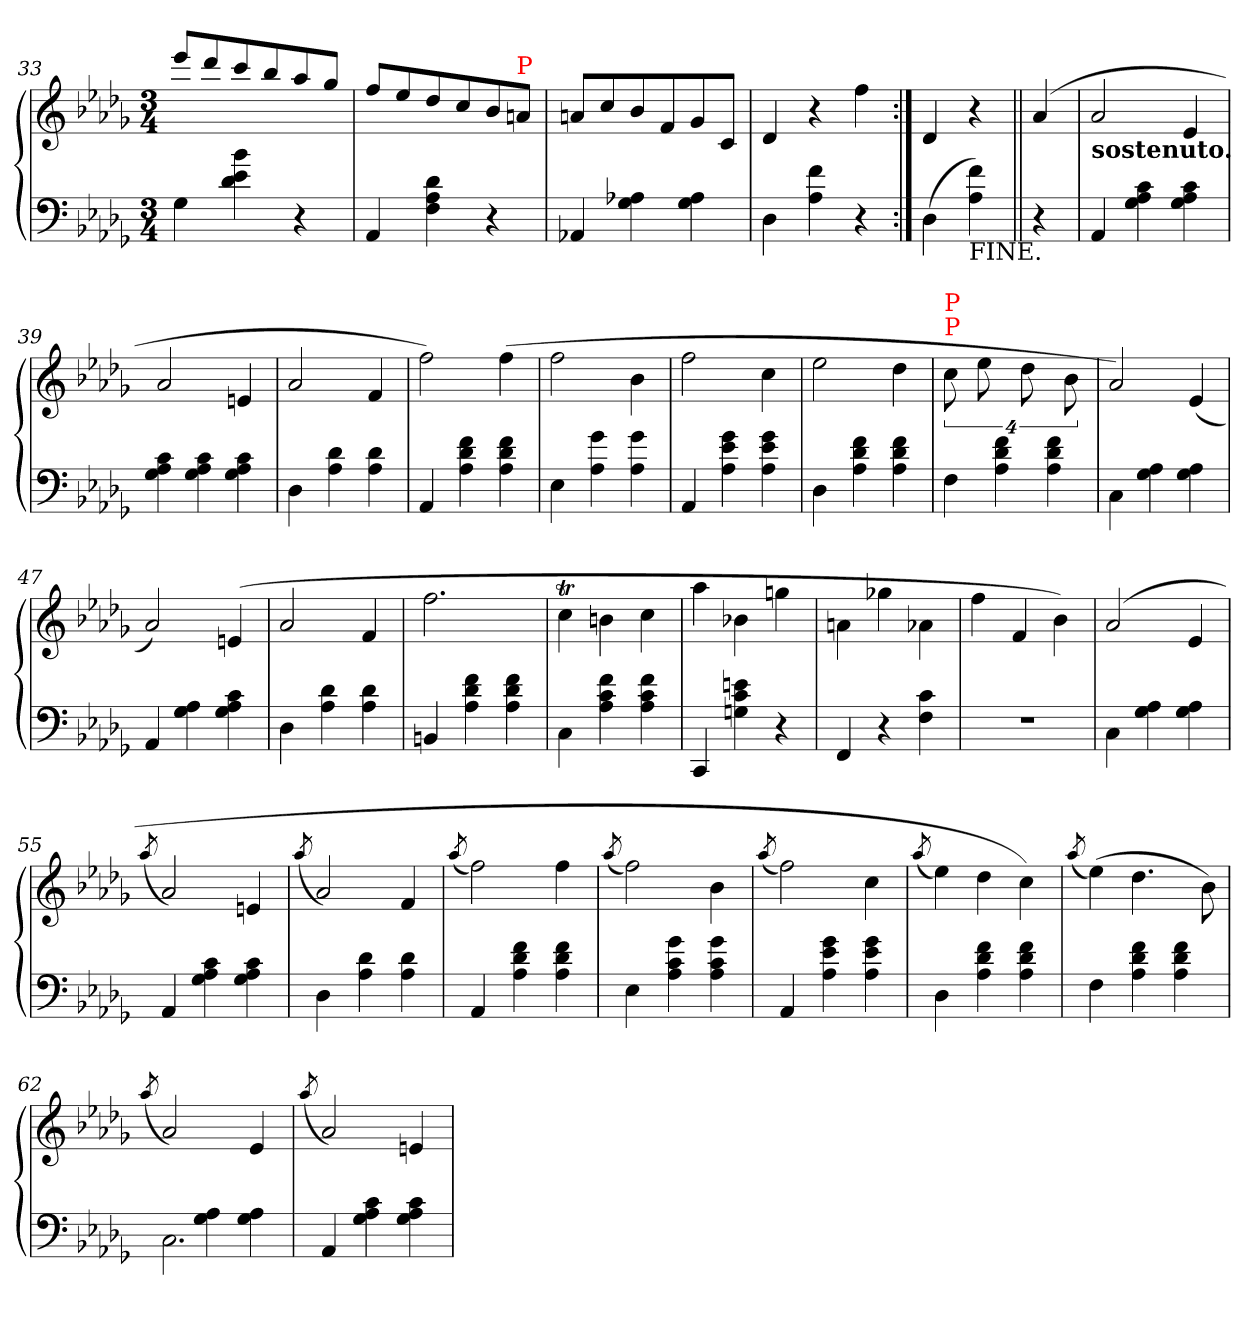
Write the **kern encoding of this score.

**kern	**kern
*part1	*part1
*staff2	*staff1
*clefF4	*clefG2
*k[b-e-a-d-g-]	*k[b-e-a-d-g-]
*D-:	*D-:
*M3/4	*M3/4
=33	=33
4G-	8eee-/L
.	8ddd-
4b-\ 4e-\ 4d-\	8ccc
.	8bb-
4r	8aa-
.	8gg-J
=34	=34
4AA-	8ff/L
.	8ee-
4d- 4A- 4F	8dd-
.	8cc
4r	8b-
!	!LO:TX:a:color=red:t=P
.	8anJ
=35	=35
4AA-X	8anL
.	8cc
4A-X 4G-	8b-
.	8f
4A- 4G-	8g-
.	8cJ
=36	=36
4D-	4d-
4f 4A-	4r
4r	4ff
=37:|!	=37:|!
(>4D-	4d-
!LO:TX:b:t=FINE.	!
4f 4A-)	4r
=||	=||
4r	(>4a-
=38	=38
!	!LO:TX:b:B:t=sostenuto.
4AA-	2a-
4c 4A- 4G-	.
4c 4A- 4G-	4e-
=39	=39
4c 4A- 4G-	2a-
4c 4A- 4G-	.
4c 4A- 4G-	4en
=40	=40
4D-	2a-
4d- 4A-	.
4d- 4A-	4f
=41	=41
4AA-	2ff)
4f 4d- 4A-	.
4f 4d- 4A-	(>4ff
=42	=42
4E-	2ff
4g- 4A-	.
4g- 4A-	4b-
=43	=43
4AA-	2ff
4g- 4e- 4A-	.
4g- 4e- 4A-	4cc
=44	=44
4D-	2ee-
4f 4d- 4A-	.
4f 4d- 4A-	4dd-
=45	=45
!	!LO:TX:a:color=red:t=P
!	!LO:TX:a:color=red:t=P
4F	16%3cc
.	16%3ee-
4f 4d- 4A-	.
.	16%3dd-
4f 4d- 4A-	.
.	16%3b-
=46	=46
4C\	2a-)
4A- 4G-	.
4A- 4G-	(<4e-
=47	=47
4AA-	2a-)
4A- 4G-	.
4c 4A- 4G-	(>4en
=48	=48
4D-	2a-
4d- 4A-	.
4d- 4A-	4f
=49	=49
4BBn	2.ff
4f 4d- 4A-	.
4f 4d- 4A-	.
=50	=50
4C\	4cct
4f 4c 4A-	4bn
4f 4c 4A-	4cc
=51	=51
4CC	4aa-
4en 4c 4Gn	4b-X
4r	4ggn
=52	=52
4FF	4an\
4r	4gg-X
4c 4F	4a-X\
=53	=53
2.r	4ff
.	4f
.	4b-)
=54	=54
4C\	(>2a-
4A- 4G-	.
4A- 4G-	4e-
=55	=55
.	(<8qaa-/
4AA-	2a-)
4c 4A- 4G-	.
4c 4A- 4G-	4en
=56	=56
.	(<8qaa-/
4D-	2a-)
4d- 4A-	.
4d- 4A-	4f
=57	=57
.	(<8qaa-/
4AA-	2ff)
4f 4d- 4A-	.
4f 4d- 4A-	4ff
=58	=58
.	(<8qaa-/
4E-	2ff)
4g- 4c 4A-	.
4g- 4c 4A-	4b-
=59	=59
.	(<8qaa-/
4AA-	2ff)
4g- 4e- 4A-	.
4g- 4e- 4A-	4cc
=60	=60
.	(<8qaa-/
4D-	4ee-)
4f 4d- 4A-	4dd-
4f 4d- 4A-	4cc)
=61	=61
.	(<8qaa-/
4F	(>4ee-)
4f 4d- 4A-	4.dd-
4f 4d- 4A-	.
.	8b-)
=62	=62
.	(<8qaa-/
*^	*
4ryy	2.C	2a-)
4A-\ 4G-\	.	.
4A-\ 4G-\	.	4e-
*v	*v	*
=63	=63
.	(<8qaa-/
4AA-	2a-)
4c 4A- 4G-	.
4c 4A- 4G-	4en
=	=
*-	*-
